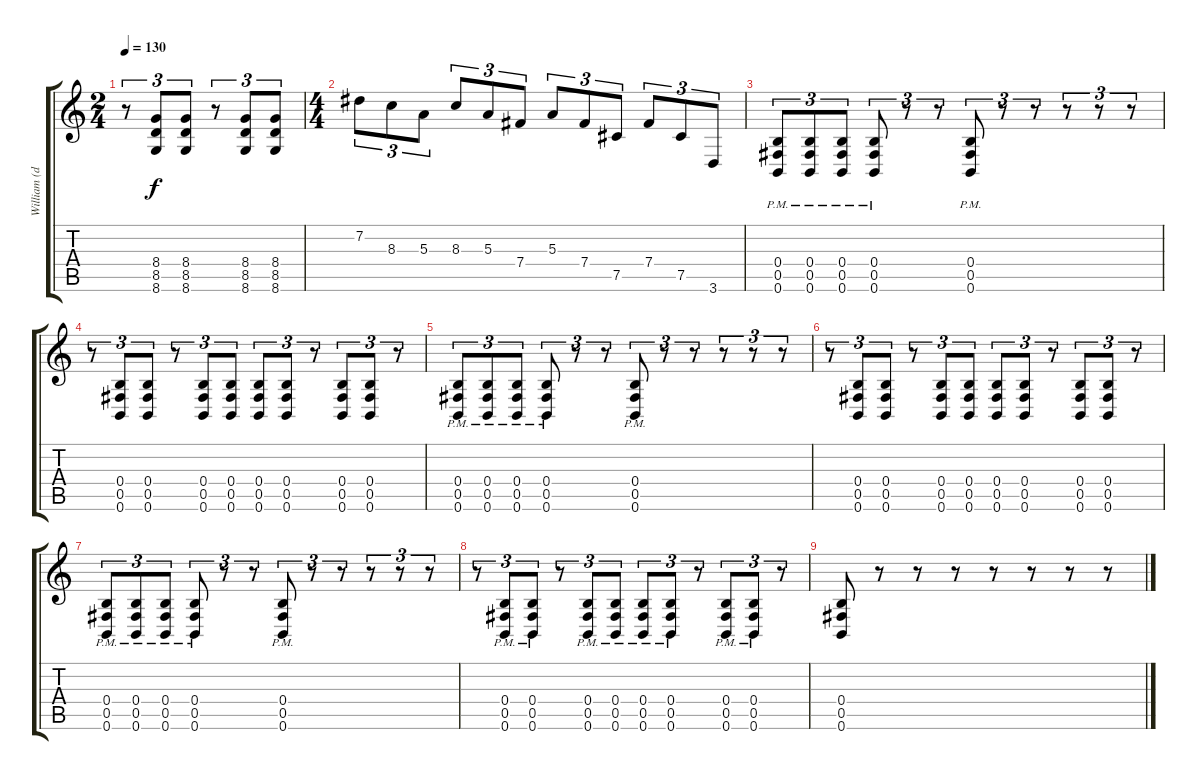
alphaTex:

\track ("William (dist)" "William (d") {instrument distortionguitar}
\staff {score tabs}
\tuning (Db4 Ab3 E3 B2 Gb2 B1) {hide}
\ts (2 4)
\tempo 130
\clef g2
\ks c
r.8{tu (3 2) dy f} (8.4 8.5 8.6).8{tu (3 2)} (8.4 8.5 8.6).8{tu (3 2)} r.8{tu (3 2)} (8.4 8.5 8.6).8{tu (3 2)} (8.4 8.5 8.6).8{tu (3 2)} |
\ts (4 4)
7.2.8{tu (3 2)} 8.3.8{tu (3 2)} 5.3.8{tu (3 2)} 8.3.8{tu (3 2)} 5.3.8{tu (3 2)} 7.4.8{tu (3 2)} 5.3.8{tu (3 2)} 7.4.8{tu (3 2)} 7.5.8{tu (3 2)} 7.4.8{tu (3 2)} 7.5.8{tu (3 2)} 3.6.8{tu (3 2)} |
(0.4{pm} 0.5{pm} 0.6{pm}).8{tu (3 2)} (0.4{pm} 0.5{pm} 0.6{pm}).8{tu (3 2)} (0.4{pm} 0.5{pm} 0.6{pm}).8{tu (3 2)} (0.4{pm} 0.5{pm} 0.6{pm}).8{tu (3 2)} r.8{tu (3 2)} r.8{tu (3 2)} (0.4{pm} 0.5{pm} 0.6{pm}).8{tu (3 2)} r.8{tu (3 2)} r.8{tu (3 2)} r.8{tu (3 2)} r.8{tu (3 2)} r.8{tu (3 2)} |
r.8{tu (3 2)} (0.4 0.5 0.6).8{tu (3 2)} (0.4 0.5 0.6).8{tu (3 2)} r.8{tu (3 2)} (0.4 0.5 0.6).8{tu (3 2)} (0.4 0.5 0.6).8{tu (3 2)} (0.4 0.5 0.6).8{tu (3 2)} (0.4 0.5 0.6).8{tu (3 2)} r.8{tu (3 2)} (0.4 0.5 0.6).8{tu (3 2)} (0.4 0.5 0.6).8{tu (3 2)} r.8{tu (3 2)} |
(0.4{pm} 0.5{pm} 0.6{pm}).8{tu (3 2)} (0.4{pm} 0.5{pm} 0.6{pm}).8{tu (3 2)} (0.4{pm} 0.5{pm} 0.6{pm}).8{tu (3 2)} (0.4{pm} 0.5{pm} 0.6{pm}).8{tu (3 2)} r.8{tu (3 2)} r.8{tu (3 2)} (0.4{pm} 0.5{pm} 0.6{pm}).8{tu (3 2)} r.8{tu (3 2)} r.8{tu (3 2)} r.8{tu (3 2)} r.8{tu (3 2)} r.8{tu (3 2)} |
r.8{tu (3 2)} (0.4 0.5 0.6).8{tu (3 2)} (0.4 0.5 0.6).8{tu (3 2)} r.8{tu (3 2)} (0.4 0.5 0.6).8{tu (3 2)} (0.4 0.5 0.6).8{tu (3 2)} (0.4 0.5 0.6).8{tu (3 2)} (0.4 0.5 0.6).8{tu (3 2)} r.8{tu (3 2)} (0.4 0.5 0.6).8{tu (3 2)} (0.4 0.5 0.6).8{tu (3 2)} r.8{tu (3 2)} |
(0.4{pm} 0.5{pm} 0.6{pm}).8{tu (3 2)} (0.4{pm} 0.5{pm} 0.6{pm}).8{tu (3 2)} (0.4{pm} 0.5{pm} 0.6{pm}).8{tu (3 2)} (0.4{pm} 0.5{pm} 0.6{pm}).8{tu (3 2)} r.8{tu (3 2)} r.8{tu (3 2)} (0.4{pm} 0.5{pm} 0.6{pm}).8{tu (3 2)} r.8{tu (3 2)} r.8{tu (3 2)} r.8{tu (3 2)} r.8{tu (3 2)} r.8{tu (3 2)} |
r.8{tu (3 2)} (0.4{pm} 0.5{pm} 0.6{pm}).8{tu (3 2)} (0.4{pm} 0.5{pm} 0.6{pm}).8{tu (3 2)} r.8{tu (3 2)} (0.4{pm} 0.5{pm} 0.6{pm}).8{tu (3 2)} (0.4{pm} 0.5{pm} 0.6{pm}).8{tu (3 2)} (0.4{pm} 0.5{pm} 0.6{pm}).8{tu (3 2)} (0.4{pm} 0.5{pm} 0.6{pm}).8{tu (3 2)} r.8{tu (3 2)} (0.4{pm} 0.5{pm} 0.6{pm}).8{tu (3 2)} (0.4{pm} 0.5{pm} 0.6{pm}).8{tu (3 2)} r.8{tu (3 2)} |
(0.4 0.5 0.6).8 r.8 r.8 r.8 r.8 r.8 r.8 r.8
